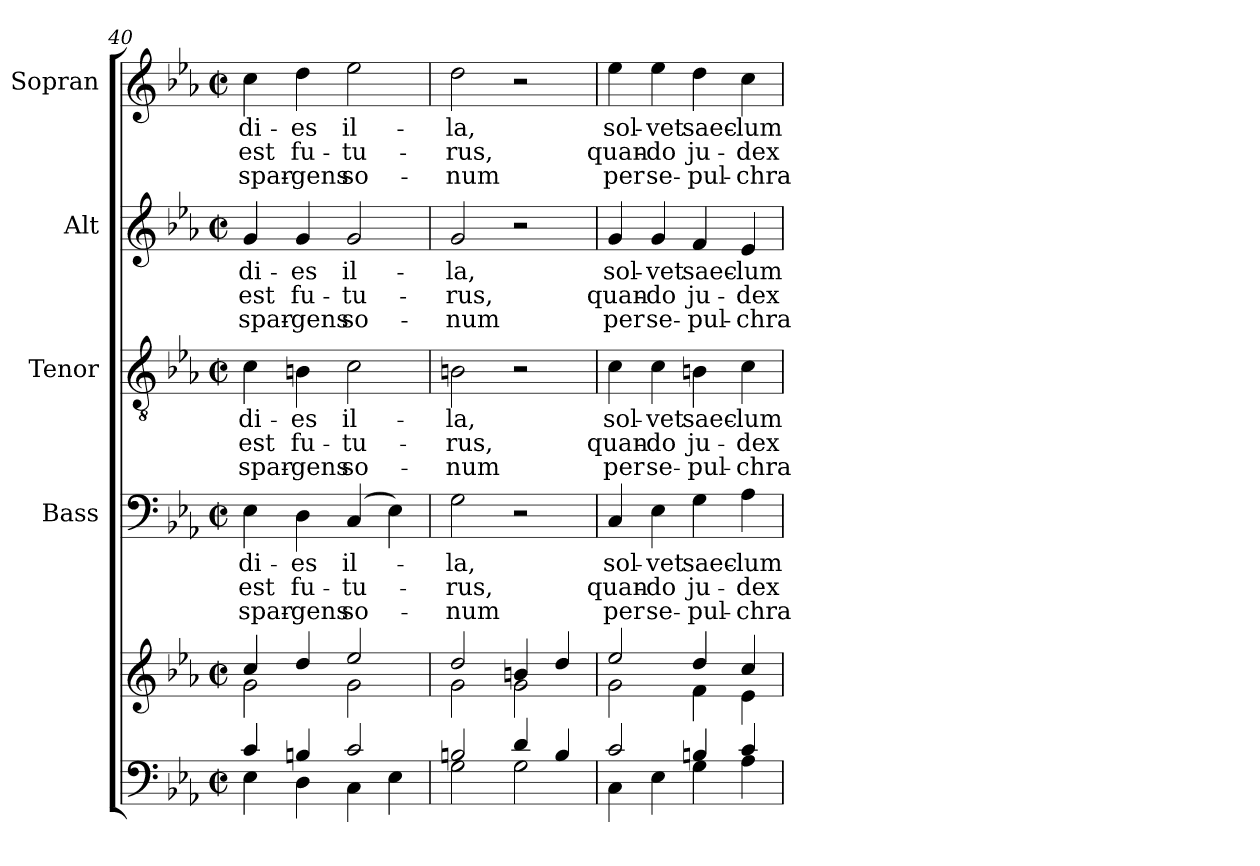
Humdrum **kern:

**kern	**kern	**kern	**text	**text	**text	**kern	**text	**text	**text	**kern	**text	**text	**text	**kern	**text	**text	**text
*part5	*part5	*part4	*part4	*part4	*part4	*part3	*part3	*part3	*part3	*part2	*part2	*part2	*part2	*part1	*part1	*part1	*part1
*staff6	*staff5	*staff4	*staff4	*staff4	*staff4	*staff3	*staff3	*staff3	*staff3	*staff2	*staff2	*staff2	*staff2	*staff1	*staff1	*staff1	*staff1
*	*	*I"Bass	*	*	*	*I"Tenor	*	*	*	*I"Alt	*	*	*	*I"Sopran	*	*	*
*	*	*I'B.	*	*	*	*I'T.	*	*	*	*I'A.	*	*	*	*I'S.	*	*	*
*clefF4	*clefG2	*clefF4	*	*	*	*clefGv2	*	*	*	*clefG2	*	*	*	*clefG2	*	*	*
*k[b-e-a-]	*k[b-e-a-]	*k[b-e-a-]	*	*	*	*k[b-e-a-]	*	*	*	*k[b-e-a-]	*	*	*	*k[b-e-a-]	*	*	*
*E-:	*E-:	*E-:	*	*	*	*E-:	*	*	*	*E-:	*	*	*	*E-:	*	*	*
*M2/2	*M2/2	*M2/2	*	*	*	*M2/2	*	*	*	*M2/2	*	*	*	*M2/2	*	*	*
*met(c|)	*met(c|)	*met(c|)	*	*	*	*met(c|)	*	*	*	*met(c|)	*	*	*	*met(c|)	*	*	*
=40	=40	=40	=40	=40	=40	=40	=40	=40	=40	=40	=40	=40	=40	=40	=40	=40	=40
*^	*^	*	*	*	*	*	*	*	*	*	*	*	*	*	*	*	*
!	!	!	!	!	!LO:LY:b	!LO:LY:b	!LO:LY:b	!	!LO:LY:b	!LO:LY:b	!LO:LY:b	!	!LO:LY:b	!LO:LY:b	!LO:LY:b	!	!LO:LY:b	!LO:LY:b	!LO:LY:b
4c/	4E-\	4cc/	2g\	4E-\	di-	est	spar-	4c\	di-	est	spar-	4g/	di-	est	spar-	4cc\	di-	est	spar-
!	!	!	!	!	!LO:LY:b	!LO:LY:b	!LO:LY:b	!	!LO:LY:b	!LO:LY:b	!LO:LY:b	!	!LO:LY:b	!LO:LY:b	!LO:LY:b	!	!LO:LY:b	!LO:LY:b	!LO:LY:b
4Bn/	4D\	4dd/	.	4D\	-es	fu-	-gens	4Bn\	-es	fu-	-gens	4g/	-es	fu-	-gens	4dd\	-es	fu-	-gens
!	!	!	!	!	!LO:LY:b	!LO:LY:b	!LO:LY:b	!	!LO:LY:b	!LO:LY:b	!LO:LY:b	!	!LO:LY:b	!LO:LY:b	!LO:LY:b	!	!LO:LY:b	!LO:LY:b	!LO:LY:b
2c/	4C\	2ee-/	2g\	(4C/	il-	-tu-	so-	2c\	il-	-tu-	so-	2g/	il-	-tu-	so-	2ee-\	il-	-tu-	so-
.	4E-\	.	.	4E-\)	.	.	.	.	.	.	.	.	.	.	.	.	.	.	.
!!LO:LB:g=z
=41	=41	=41	=41	=41	=41	=41	=41	=41	=41	=41	=41	=41	=41	=41	=41	=41	=41	=41	=41
!	!	!	!	!	!LO:LY:b	!LO:LY:b	!LO:LY:b	!	!LO:LY:b	!LO:LY:b	!LO:LY:b	!	!LO:LY:b	!LO:LY:b	!LO:LY:b	!	!LO:LY:b	!LO:LY:b	!LO:LY:b
2Bn/	2G\	2dd/	2g\	2G\	-la,	-rus,	-num	2Bn\	-la,	-rus,	-num	2g/	-la,	-rus,	-num	2dd\	-la,	-rus,	-num
4d/	2G\	4bn/	2g\	2r	.	.	.	2r	.	.	.	2r	.	.	.	2r	.	.	.
4B/	.	4dd/	.	.	.	.	.	.	.	.	.	.	.	.	.	.	.	.	.
=42	=42	=42	=42	=42	=42	=42	=42	=42	=42	=42	=42	=42	=42	=42	=42	=42	=42	=42	=42
!	!	!	!	!	!LO:LY:b	!LO:LY:b	!LO:LY:b	!	!LO:LY:b	!LO:LY:b	!LO:LY:b	!	!LO:LY:b	!LO:LY:b	!LO:LY:b	!	!LO:LY:b	!LO:LY:b	!LO:LY:b
2c/	4C\	2ee-/	2g\	4C/	sol-	quan-	per	4c\	sol-	quan-	per	4g/	sol-	quan-	per	4ee-\	sol-	quan-	per
!	!	!	!	!	!LO:LY:b	!LO:LY:b	!LO:LY:b	!	!LO:LY:b	!LO:LY:b	!LO:LY:b	!	!LO:LY:b	!LO:LY:b	!LO:LY:b	!	!LO:LY:b	!LO:LY:b	!LO:LY:b
.	4E-\	.	.	4E-\	-vet	-do	se-	4c\	-vet	-do	se-	4g/	-vet	-do	se-	4ee-\	-vet	-do	se-
!	!	!	!	!	!LO:LY:b	!LO:LY:b	!LO:LY:b	!	!LO:LY:b	!LO:LY:b	!LO:LY:b	!	!LO:LY:b	!LO:LY:b	!LO:LY:b	!	!LO:LY:b	!LO:LY:b	!LO:LY:b
4Bn/	4G\	4dd/	4f\	4G\	saec-	ju-	-pul-	4Bn\	saec-	ju-	-pul-	4f/	saec-	ju-	-pul-	4dd\	saec-	ju-	-pul-
!	!	!	!	!	!LO:LY:b	!LO:LY:b	!LO:LY:b	!	!LO:LY:b	!LO:LY:b	!LO:LY:b	!	!LO:LY:b	!LO:LY:b	!LO:LY:b	!	!LO:LY:b	!LO:LY:b	!LO:LY:b
4c/	4A-\	4cc/	4e-\	4A-\	-lum	-dex	-chra	4c\	-lum	-dex	-chra	4e-/	-lum	-dex	-chra	4cc\	-lum	-dex	-chra
*v	*v	*	*	*	*	*	*	*	*	*	*	*	*	*	*	*	*	*	*
*	*v	*v	*	*	*	*	*	*	*	*	*	*	*	*	*	*	*	*
=	=	=	=	=	=	=	=	=	=	=	=	=	=	=	=	=	=
*-	*-	*-	*-	*-	*-	*-	*-	*-	*-	*-	*-	*-	*-	*-	*-	*-	*-
